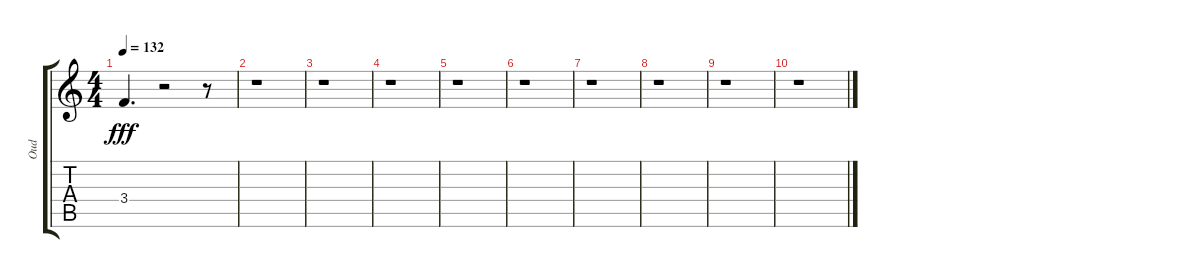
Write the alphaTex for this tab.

\track ("Oud" "Oud") {instrument banjo}
\staff {score tabs}
\tuning (E4 B3 G3 D3 A2 E2) {hide}
\displaytranspose 12
\ts (4 4)
\tempo 132
\clef g2
\ks c
3.4.4{d dy fff} r.2 r.8 |
r.1 |
r.1 |
r.1 |
r.1 |
r.1 |
r.1 |
r.1 |
r.1 |
r.1
